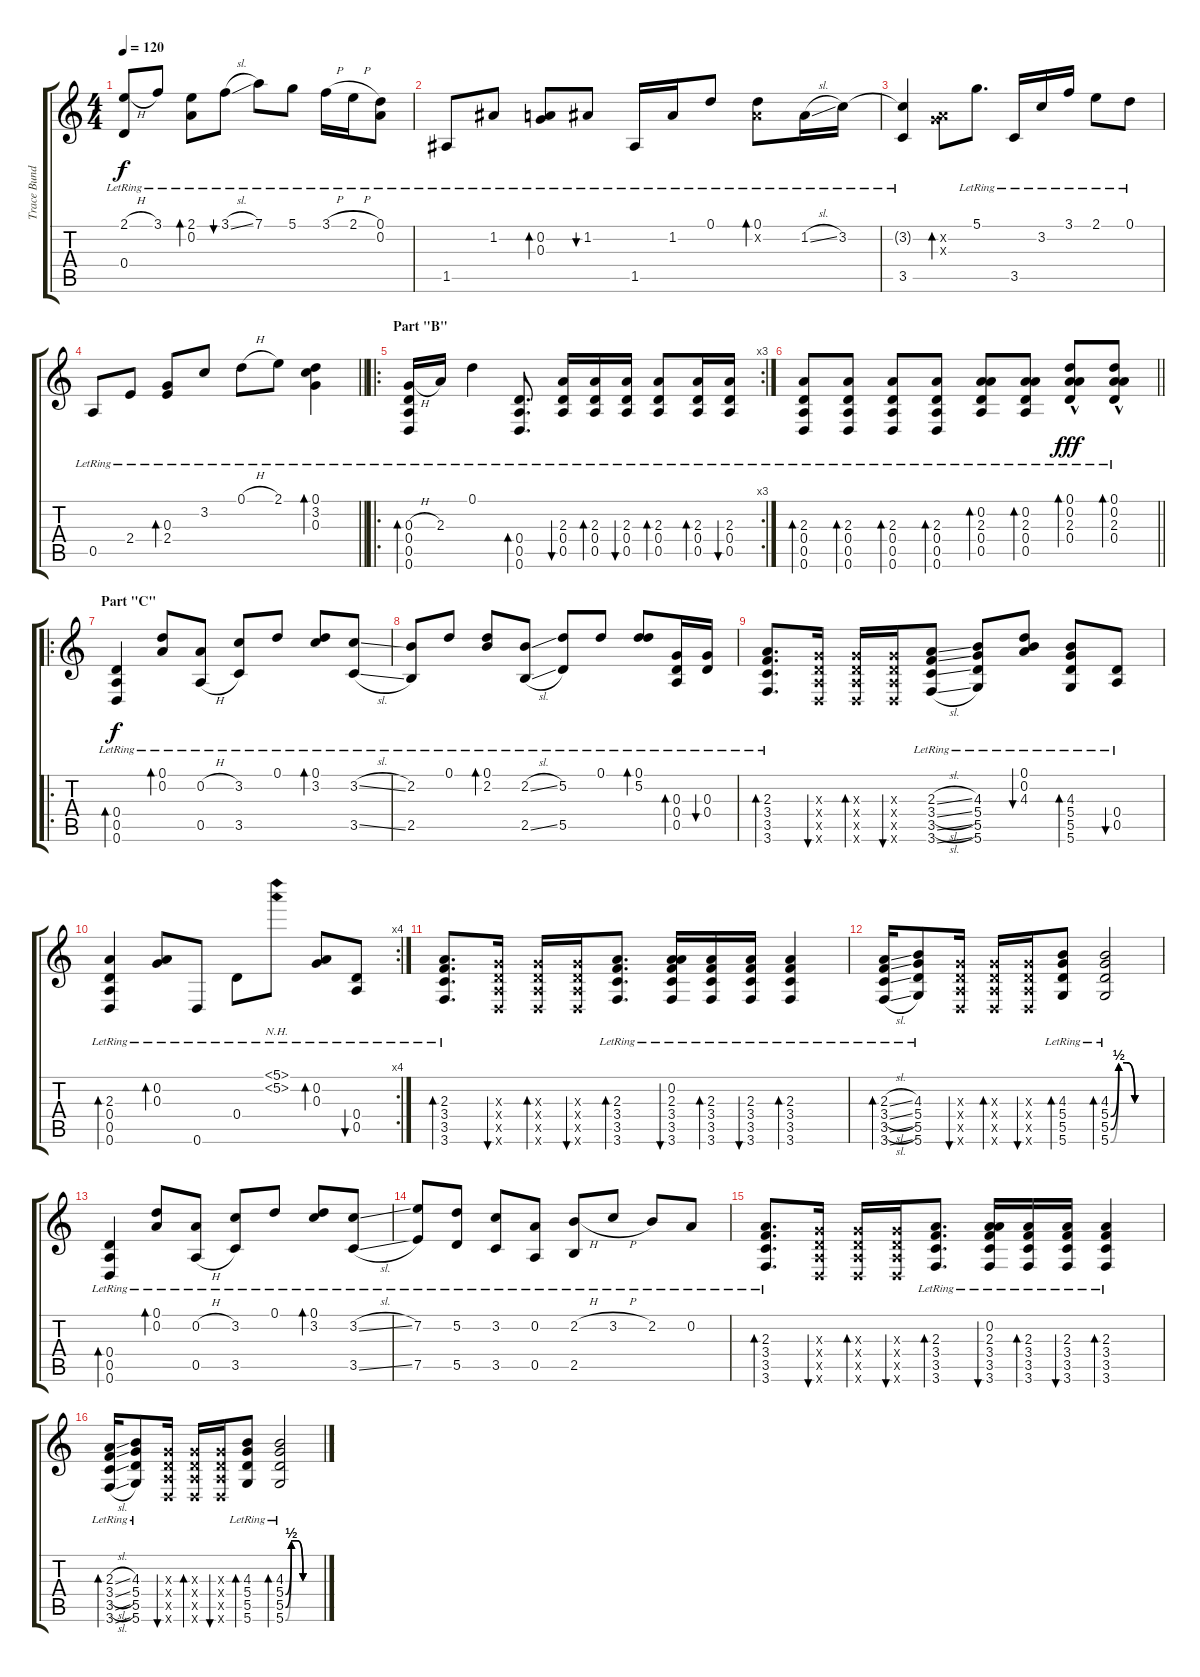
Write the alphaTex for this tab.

\track ("Trace Bundy" "Trace Bund") {instrument acousticguitarsteel}
\staff {score tabs}
\tuning (D4 A3 G3 D3 A2 D2) {hide}
\ts (4 4)
\tempo 120
\clef g2
\ks c
(2.1{h lr} 0.4{lr}).8{dy f} 3.1{lr}.8 (2.1{lr} 0.2{lr}).8{bd 60} 3.1{sl lr}.8{bu 60} 7.1{lr}.8 5.1{lr}.8 3.1{h lr}.16 2.1{h lr}.16 (0.1{lr} 0.2{lr}).8 |
1.5{lr}.8 1.2{lr}.8 (0.2{lr} 0.3{lr}).8{bd 60} 1.2{lr}.8{bu 60} 1.5{lr}.16 1.2{lr}.16 0.1{lr}.8 (0.1{lr} 1.2{x}).8{bd 60} 1.2{sl lr}.16 3.2{lr}.16 |
(3.2{t} 3.5{lr}).4 (0.2{x} 0.3{x}).8{bd 60} 5.1{lr}.8{d} 3.5{lr}.16 3.2{lr}.16 3.1{lr}.16 2.1{lr}.8 0.1{lr}.8 |
\barLineRight lightlight
0.5{lr}.8 2.4{lr}.8 (0.3{lr} 2.4{lr}).8{bd 60} 3.2{lr}.8 0.1{h lr}.8 2.1{lr}.8 (0.1{lr} 3.2{lr} 0.3{lr}).4{bd 60} |
\ro
\rc 3
\section ("" "Part \"B\"")
(0.3{h lr} 0.4{lr} 0.5{lr} 0.6{lr}).16{bd 60} 2.3{lr}.16 0.1{lr}.4 (0.4{lr} 0.5{lr} 0.6{lr}).8{d bd 60} (2.3{lr} 0.4{lr} 0.5{lr}).16{bu 60} (2.3{lr} 0.4{lr} 0.5{lr}).16{bd 60} (2.3{lr} 0.4{lr} 0.5{lr}).16{bu 60} (2.3{lr} 0.4{lr} 0.5{lr}).8{bd 60} (2.3{lr} 0.4{lr} 0.5{lr}).16{bd 60} (2.3{lr} 0.4{lr} 0.5{lr}).16{bu 60} |
\barLineRight lightlight
(2.3{lr} 0.4{lr} 0.5{lr} 0.6{lr}).8{bd 60} (2.3{lr} 0.4{lr} 0.5{lr} 0.6{lr}).8{bd 60} (2.3{lr} 0.4{lr} 0.5{lr} 0.6{lr}).8{bd 60} (2.3{lr} 0.4{lr} 0.5{lr} 0.6{lr}).8{bd 60} (0.2{lr} 2.3{lr} 0.4{lr} 0.5{lr}).8{bd 60} (0.2{lr} 2.3{lr} 0.4{lr} 0.5{lr}).8{bd 60} (0.1{lr} 0.2{lr} 2.3{hac lr} 0.4{lr}).8{bd 60 dy fff} (0.1{lr} 0.2{lr} 2.3{hac lr} 0.4{lr}).8{bd 60} |
\ro
\section ("" "Part \"C\"")
(0.4{lr} 0.5{lr} 0.6{lr}).4{bd 60 dy f} (0.1{lr} 0.2{lr}).8{bd 60} (0.2{h lr} 0.5{h lr}).8 (3.2{lr} 3.5{lr}).8 0.1{lr}.8 (0.1{lr} 3.2{lr}).8{bd 60} (3.2{sl lr} 3.5{sl lr}).8 |
(2.2{lr} 2.5{lr}).8 0.1{lr}.8 (0.1{lr} 2.2{lr}).8{bd 60} (2.2{sl lr} 2.5{sl lr}).8 (5.2{lr} 5.5{lr}).8 0.1{lr}.8 (0.1{lr} 5.2{lr}).8{bd 60} (0.3{lr} 0.4{lr} 0.5{lr}).16{bd 60} (0.3{lr} 0.4{lr}).16{bu 60} |
(2.3{lr} 3.4{lr} 3.5{lr} 3.6{lr}).8{d bd 60} (0.3{x} 0.4{x} 0.5{x} 0.6{x}).16{bu 60} (0.3{x} 0.4{x} 0.5{x} 0.6{x}).16{bd 60} (0.3{x} 0.4{x} 0.5{x} 0.6{x}).16{bu 60} (2.3{sl lr} 3.4{sl lr} 3.5{sl lr} 3.6{sl lr}).8 (4.3{lr} 5.4{lr} 5.5{lr} 5.6{lr}).8 (0.1{lr} 0.2{lr} 4.3{lr}).8{bu 60} (4.3{lr} 5.4{lr} 5.5{lr} 5.6{lr}).8{bd 60} (0.4{lr} 0.5{lr}).8{bu 60} |
\rc 4
(2.3{lr} 0.4{lr} 0.5{lr} 0.6{lr}).4{bd 60} (0.2{lr} 0.3{lr}).8{bd 60} 0.6{lr}.8 0.4{lr}.8 (5.1{nh lr} 5.2{nh lr}).8 (0.2{lr} 0.3{lr}).8{bd 60} (0.4{lr} 0.5{lr}).8{bu 60} |
(2.3{lr} 3.4{lr} 3.5{lr} 3.6{lr}).8{d bd 60} (0.3{x} 0.4{x} 0.5{x} 0.6{x}).16{bu 60} (0.3{x} 0.4{x} 0.5{x} 0.6{x}).16{bd 60} (0.3{x} 0.4{x} 0.5{x} 0.6{x}).16{bu 60} (2.3{lr} 3.4{lr} 3.5{lr} 3.6{lr}).8{d bd 60} (0.2{lr} 2.3{lr} 3.4{lr} 3.5{lr} 3.6{lr}).16{bu 60} (2.3{lr} 3.4{lr} 3.5{lr} 3.6{lr}).16{bd 60} (2.3{lr} 3.4{lr} 3.5{lr} 3.6{lr}).16{bu 60} (2.3{lr} 3.4{lr} 3.5{lr} 3.6{lr}).4{bd 60} |
(2.3{sl lr} 3.4{sl lr} 3.5{sl lr} 3.6{sl lr}).16{bd 60} (4.3{lr} 5.4{lr} 5.5{lr} 5.6{lr}).8 (0.3{x} 0.4{x} 0.5{x} 0.6{x}).16{bu 60} (0.3{x} 0.4{x} 0.5{x} 0.6{x}).16{bd 60} (0.3{x} 0.4{x} 0.5{x} 0.6{x}).16{bu 60} (4.3{lr} 5.4{lr} 5.5{lr} 5.6{lr}).8{bd 60} (4.3{lr} 5.4{be (custom 0 0 10 2 20 2 30 0 60 0) lr} 5.5{be (custom 0 0 10 2 20 2 30 0 60 0) lr} 5.6{be (custom 0 0 10 2 20 2 30 0 60 0) lr}).2{bd 60} |
(0.4{lr} 0.5{lr} 0.6{lr}).4{bd 60} (0.1{lr} 0.2{lr}).8{bd 60} (0.2{h lr} 0.5{h lr}).8 (3.2{lr} 3.5{lr}).8 0.1{lr}.8 (0.1{lr} 3.2{lr}).8{bd 60} (3.2{sl lr} 3.5{sl lr}).8 |
(7.2{lr} 7.5{lr}).8 (5.2{lr} 5.5{lr}).8 (3.2{lr} 3.5{lr}).8 (0.2{lr} 0.5{lr}).8 (2.2{h lr} 2.5{lr}).8 3.2{h lr}.8 2.2{lr}.8 0.2{lr}.8 |
(2.3{lr} 3.4{lr} 3.5{lr} 3.6{lr}).8{d bd 60} (0.3{x} 0.4{x} 0.5{x} 0.6{x}).16{bu 60} (0.3{x} 0.4{x} 0.5{x} 0.6{x}).16{bd 60} (0.3{x} 0.4{x} 0.5{x} 0.6{x}).16{bu 60} (2.3{lr} 3.4{lr} 3.5{lr} 3.6{lr}).8{d bd 60} (0.2{lr} 2.3{lr} 3.4{lr} 3.5{lr} 3.6{lr}).16{bu 60} (2.3{lr} 3.4{lr} 3.5{lr} 3.6{lr}).16{bd 60} (2.3{lr} 3.4{lr} 3.5{lr} 3.6{lr}).16{bu 60} (2.3{lr} 3.4{lr} 3.5{lr} 3.6{lr}).4{bd 60} |
(2.3{sl lr} 3.4{sl lr} 3.5{sl lr} 3.6{sl lr}).16{bd 60} (4.3{lr} 5.4{lr} 5.5{lr} 5.6{lr}).8 (0.3{x} 0.4{x} 0.5{x} 0.6{x}).16{bu 60} (0.3{x} 0.4{x} 0.5{x} 0.6{x}).16{bd 60} (0.3{x} 0.4{x} 0.5{x} 0.6{x}).16{bu 60} (4.3{lr} 5.4{lr} 5.5{lr} 5.6{lr}).8{bd 60} (4.3{lr} 5.4{be (custom 0 0 10 2 20 2 30 0 60 0) lr} 5.5{be (custom 0 0 10 2 20 2 30 0 60 0) lr} 5.6{be (custom 0 0 10 2 20 2 30 0 60 0) lr}).2{bd 60}
